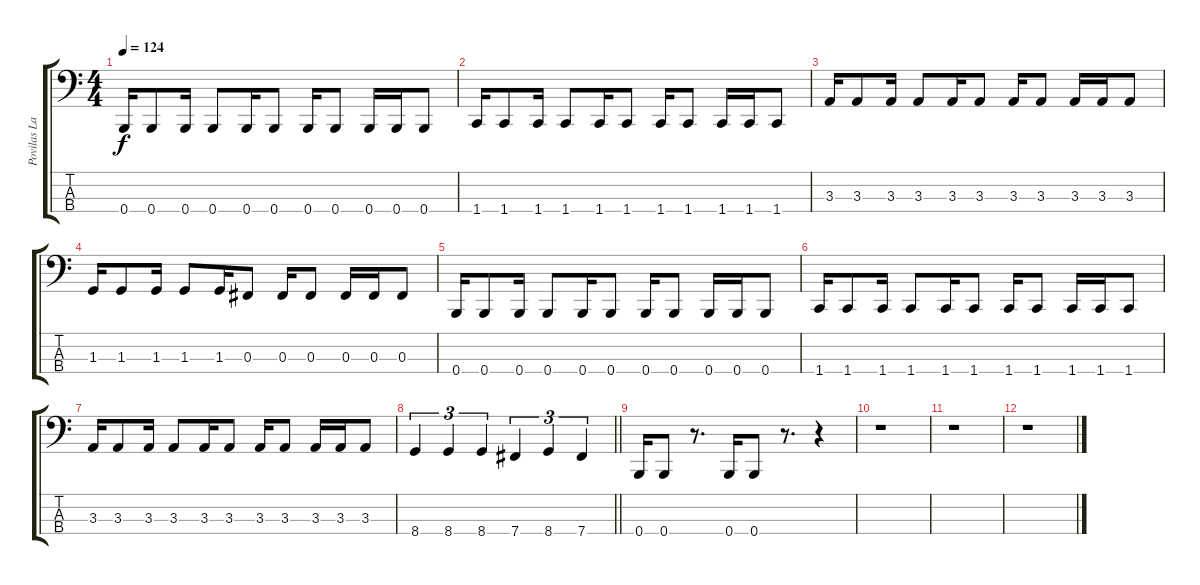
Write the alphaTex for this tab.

\track ("Povilas Laurinaitis " "Povilas La") {instrument electricbassfinger}
\staff {score tabs}
\tuning (E2 B1 Gb1 B0) {hide}
\ts (4 4)
\tempo 124
\clef f4
\ks c
0.4.16{dy f} 0.4.8 0.4.16 0.4.8 0.4.16 0.4.8 0.4.16 0.4.8 0.4.16 0.4.16 0.4.8 |
1.4.16 1.4.8 1.4.16 1.4.8 1.4.16 1.4.8 1.4.16 1.4.8 1.4.16 1.4.16 1.4.8 |
3.3.16 3.3.8 3.3.16 3.3.8 3.3.16 3.3.8 3.3.16 3.3.8 3.3.16 3.3.16 3.3.8 |
1.3.16 1.3.8 1.3.16 1.3.8 1.3.16 0.3.8 0.3.16 0.3.8 0.3.16 0.3.16 0.3.8 |
0.4.16 0.4.8 0.4.16 0.4.8 0.4.16 0.4.8 0.4.16 0.4.8 0.4.16 0.4.16 0.4.8 |
1.4.16 1.4.8 1.4.16 1.4.8 1.4.16 1.4.8 1.4.16 1.4.8 1.4.16 1.4.16 1.4.8 |
3.3.16 3.3.8 3.3.16 3.3.8 3.3.16 3.3.8 3.3.16 3.3.8 3.3.16 3.3.16 3.3.8 |
\barLineRight lightlight
8.4.4{tu (3 2)} 8.4.4{tu (3 2)} 8.4.4{tu (3 2)} 7.4.4{tu (3 2)} 8.4.4{tu (3 2)} 7.4.4{tu (3 2)} |
0.4.16 0.4.8 r.8{d} 0.4.16 0.4.8 r.8{d} r.4 |
r.1 |
r.1 |
r.1
